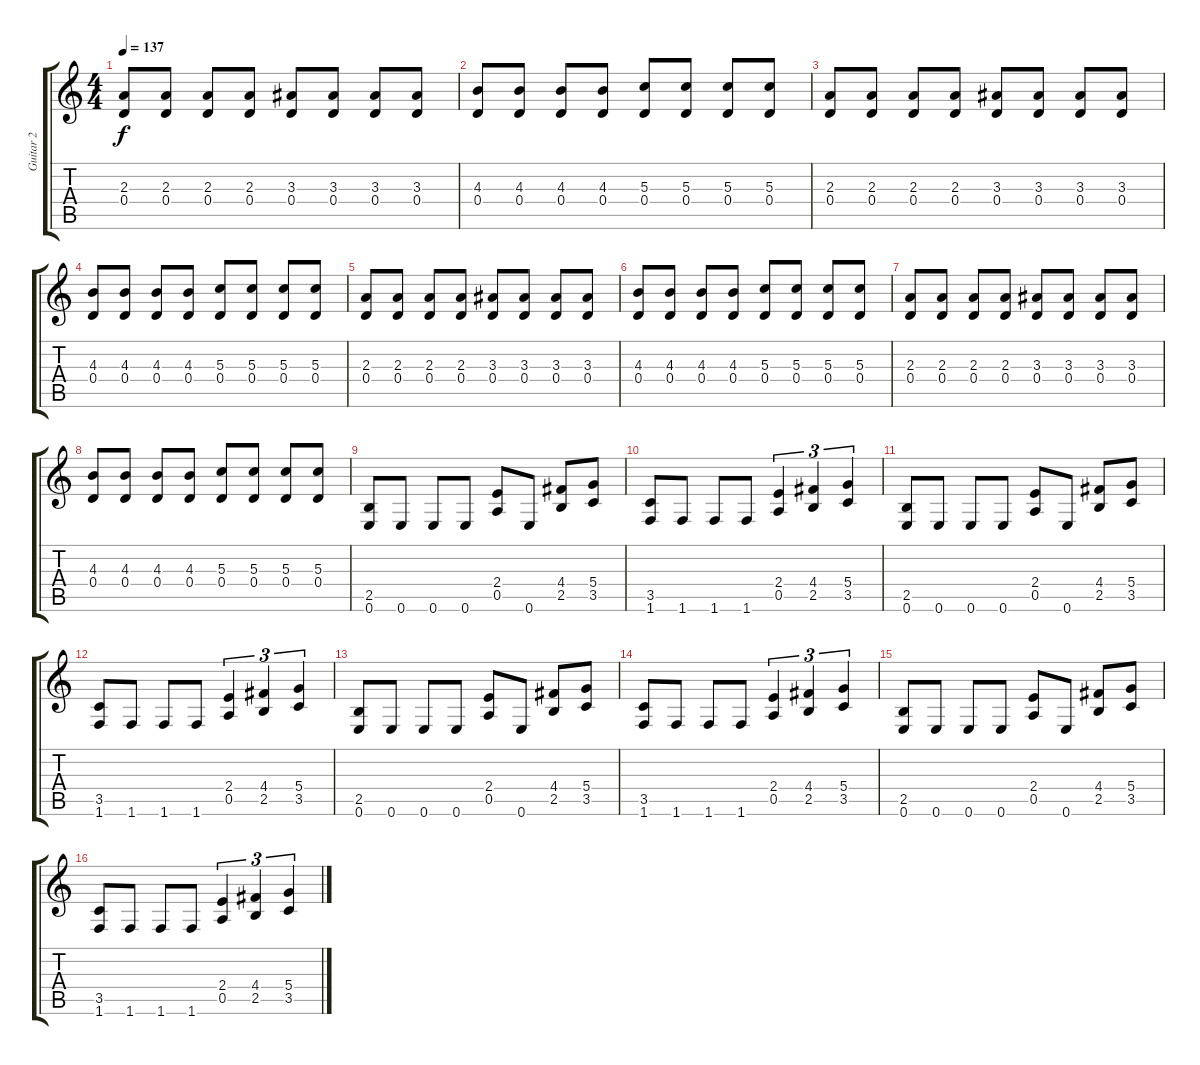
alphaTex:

\track ("Guitar 2" "Guitar 2") {instrument distortionguitar}
\staff {score tabs}
\tuning (E4 B3 G3 D3 A2 E2) {hide}
\ts (4 4)
\tempo 137
\clef g2
\ks c
(2.3 0.4).8{dy f} (2.3 0.4).8 (2.3 0.4).8 (2.3 0.4).8 (3.3 0.4).8 (3.3 0.4).8 (3.3 0.4).8 (3.3 0.4).8 |
(4.3 0.4).8 (4.3 0.4).8 (4.3 0.4).8 (4.3 0.4).8 (5.3 0.4).8 (5.3 0.4).8 (5.3 0.4).8 (5.3 0.4).8 |
(2.3 0.4).8 (2.3 0.4).8 (2.3 0.4).8 (2.3 0.4).8 (3.3 0.4).8 (3.3 0.4).8 (3.3 0.4).8 (3.3 0.4).8 |
(4.3 0.4).8 (4.3 0.4).8 (4.3 0.4).8 (4.3 0.4).8 (5.3 0.4).8 (5.3 0.4).8 (5.3 0.4).8 (5.3 0.4).8 |
(2.3 0.4).8 (2.3 0.4).8 (2.3 0.4).8 (2.3 0.4).8 (3.3 0.4).8 (3.3 0.4).8 (3.3 0.4).8 (3.3 0.4).8 |
(4.3 0.4).8 (4.3 0.4).8 (4.3 0.4).8 (4.3 0.4).8 (5.3 0.4).8 (5.3 0.4).8 (5.3 0.4).8 (5.3 0.4).8 |
(2.3 0.4).8 (2.3 0.4).8 (2.3 0.4).8 (2.3 0.4).8 (3.3 0.4).8 (3.3 0.4).8 (3.3 0.4).8 (3.3 0.4).8 |
(4.3 0.4).8 (4.3 0.4).8 (4.3 0.4).8 (4.3 0.4).8 (5.3 0.4).8 (5.3 0.4).8 (5.3 0.4).8 (5.3 0.4).8 |
(2.5 0.6).8 0.6.8 0.6.8 0.6.8 (2.4 0.5).8 0.6.8 (4.4 2.5).8 (5.4 3.5).8 |
(3.5 1.6).8 1.6.8 1.6.8 1.6.8 (2.4 0.5).4{tu (3 2)} (4.4 2.5).4{tu (3 2)} (5.4 3.5).4{tu (3 2)} |
(2.5 0.6).8 0.6.8 0.6.8 0.6.8 (2.4 0.5).8 0.6.8 (4.4 2.5).8 (5.4 3.5).8 |
(3.5 1.6).8 1.6.8 1.6.8 1.6.8 (2.4 0.5).4{tu (3 2)} (4.4 2.5).4{tu (3 2)} (5.4 3.5).4{tu (3 2)} |
(2.5 0.6).8 0.6.8 0.6.8 0.6.8 (2.4 0.5).8 0.6.8 (4.4 2.5).8 (5.4 3.5).8 |
(3.5 1.6).8 1.6.8 1.6.8 1.6.8 (2.4 0.5).4{tu (3 2)} (4.4 2.5).4{tu (3 2)} (5.4 3.5).4{tu (3 2)} |
(2.5 0.6).8 0.6.8 0.6.8 0.6.8 (2.4 0.5).8 0.6.8 (4.4 2.5).8 (5.4 3.5).8 |
(3.5 1.6).8 1.6.8 1.6.8 1.6.8 (2.4 0.5).4{tu (3 2)} (4.4 2.5).4{tu (3 2)} (5.4 3.5).4{tu (3 2)}
